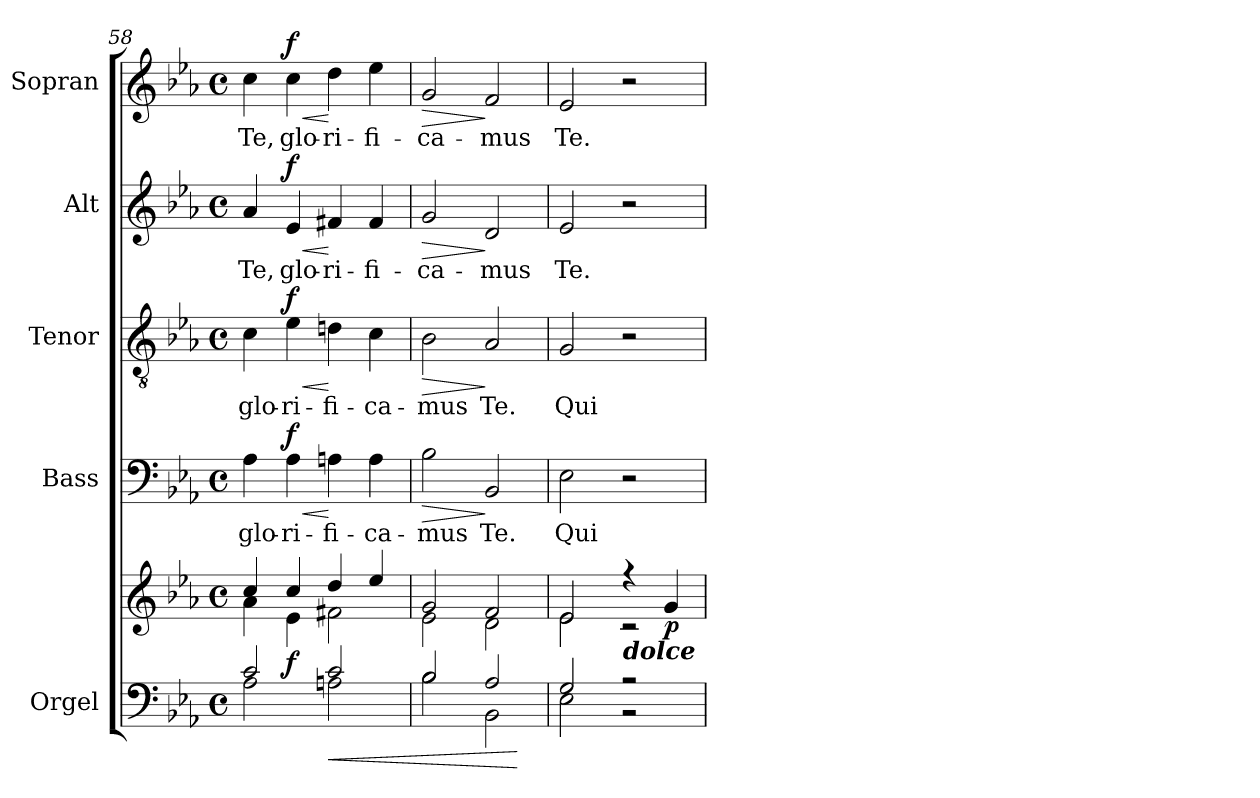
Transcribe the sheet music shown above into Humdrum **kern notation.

**kern	**kern	**dynam	**kern	**text	**dynam	**kern	**text	**dynam	**kern	**text	**dynam	**kern	**text	**dynam
*part5	*part5	*part5	*part4	*part4	*part4	*part3	*part3	*part3	*part2	*part2	*part2	*part1	*part1	*part1
*staff6	*staff5	*staff5/6	*staff4	*staff4	*staff4	*staff3	*staff3	*staff3	*staff2	*staff2	*staff2	*staff1	*staff1	*staff1
*I"Orgel	*	*	*I"Bass	*	*	*I"Tenor	*	*	*I"Alt	*	*	*I"Sopran	*	*
*I'Org.	*	*	*I'B.	*	*	*I'T.	*	*	*I'A.	*	*	*I'S.	*	*
*clefF4	*clefG2	*	*clefF4	*	*	*clefGv2	*	*	*clefG2	*	*	*clefG2	*	*
*k[b-e-a-]	*k[b-e-a-]	*	*k[b-e-a-]	*	*	*k[b-e-a-]	*	*	*k[b-e-a-]	*	*	*k[b-e-a-]	*	*
*E-:	*E-:	*	*E-:	*	*	*E-:	*	*	*E-:	*	*	*E-:	*	*
*M4/4	*M4/4	*	*M4/4	*	*	*M4/4	*	*	*M4/4	*	*	*M4/4	*	*
*met(c)	*met(c)	*	*met(c)	*	*	*met(c)	*	*	*met(c)	*	*	*met(c)	*	*
=58	=58	=58	=58	=58	=58	=58	=58	=58	=58	=58	=58	=58	=58	=58
*^	*^	*	*	*	*	*	*	*	*	*	*	*	*	*
!	!	!	!	!	!	!LO:LY:b	!	!	!LO:LY:b	!	!	!LO:LY:b	!	!	!LO:LY:b	!
2c/	2A-\	4cc/	4a-\	.	4A-\	glo-	.	4c\	glo-	.	4a-/	Te,	.	4cc\	Te,	.
!	!	!	!	!LO:DY:b	!	!LO:LY:b	!LO:HP:b	!	!LO:LY:b	!LO:HP:b	!	!LO:LY:b	!LO:HP:b	!	!LO:LY:b	!LO:HP:b
!	!	!	!	!	!	!	!LO:DY:n=1:a	!	!	!LO:DY:n=1:a	!	!	!LO:DY:n=1:a	!	!	!LO:DY:n=1:a
.	.	4cc/	4e-\	f	4A-\	-ri-	< f	4e-\	-ri-	< f	4e-/	glo-	< f	4cc\	glo-	< f
!	!	!	!	!LO:HP:b=2	!	!LO:LY:b	!	!	!LO:LY:b	!	!	!LO:LY:b	!	!	!LO:LY:b	!
2c/	2An\	4dd/	2f#X\	<	4An\	-fi-	[	4dn\	-fi-	[	4f#X/	-ri-	[	4dd\	-ri-	[
!	!	!	!	!	!	!LO:LY:b	!	!	!LO:LY:b	!	!	!LO:LY:b	!	!	!LO:LY:b	!
.	.	4ee-/	.	.	4A\	-ca-	.	4c\	-ca-	.	4f#/	-fi-	.	4ee-\	-fi-	.
=59	=59	=59	=59	=59	=59	=59	=59	=59	=59	=59	=59	=59	=59	=59	=59	=59
!	!	!	!	!	!	!LO:LY:b	!LO:HP:b	!	!LO:LY:b	!LO:HP:b	!	!LO:LY:b	!LO:HP:b	!	!LO:LY:b	!LO:HP:b
2B-/	2B-\	2g/	2e-\	.	2B-\	-mus	>	2B-\	-mus	>	2g/	-ca-	>	2g/	-ca-	>
!	!	!	!	!	!	!LO:LY:b	!	!	!LO:LY:b	!	!	!LO:LY:b	!	!	!LO:LY:b	!
2A-/	2BB-\	2f/	2d\	.	2BB-/	Te.	]	2A-/	Te.	]	2d/	-mus	]	2f/	-mus	]
*v	*v	*	*	*	*	*	*	*	*	*	*	*	*	*	*	*
*	*v	*v	*	*	*	*	*	*	*	*	*	*	*	*	*
.	.	[	.	.	.	.	.	.	.	.	.	.	.	.
=60	=60	=60	=60	=60	=60	=60	=60	=60	=60	=60	=60	=60	=60	=60
*^	*^	*	*	*	*	*	*	*	*	*	*	*	*	*
!	!	!	!	!	!	!LO:LY:b	!	!	!LO:LY:b	!	!	!LO:LY:b	!	!	!LO:LY:b	!
2G/	2E-\	2e-/	2e-\	.	2E-\	Qui	.	2G/	Qui	.	2e-/	Te.	.	2e-/	Te.	.
!	!	!LO:TX:b:Bi:t=dolce	!	!	!	!	!	!	!	!	!	!	!	!	!	!
2r	2r	4r	2rc	.	2r	.	.	2r	.	.	2r	.	.	2r	.	.
!	!	!	!	!LO:DY:b	!	!	!	!	!	!	!	!	!	!	!	!
.	.	4g/	.	p	.	.	.	.	.	.	.	.	.	.	.	.
*v	*v	*	*	*	*	*	*	*	*	*	*	*	*	*	*	*
*	*v	*v	*	*	*	*	*	*	*	*	*	*	*	*	*
=	=	=	=	=	=	=	=	=	=	=	=	=	=	=
*-	*-	*-	*-	*-	*-	*-	*-	*-	*-	*-	*-	*-	*-	*-
